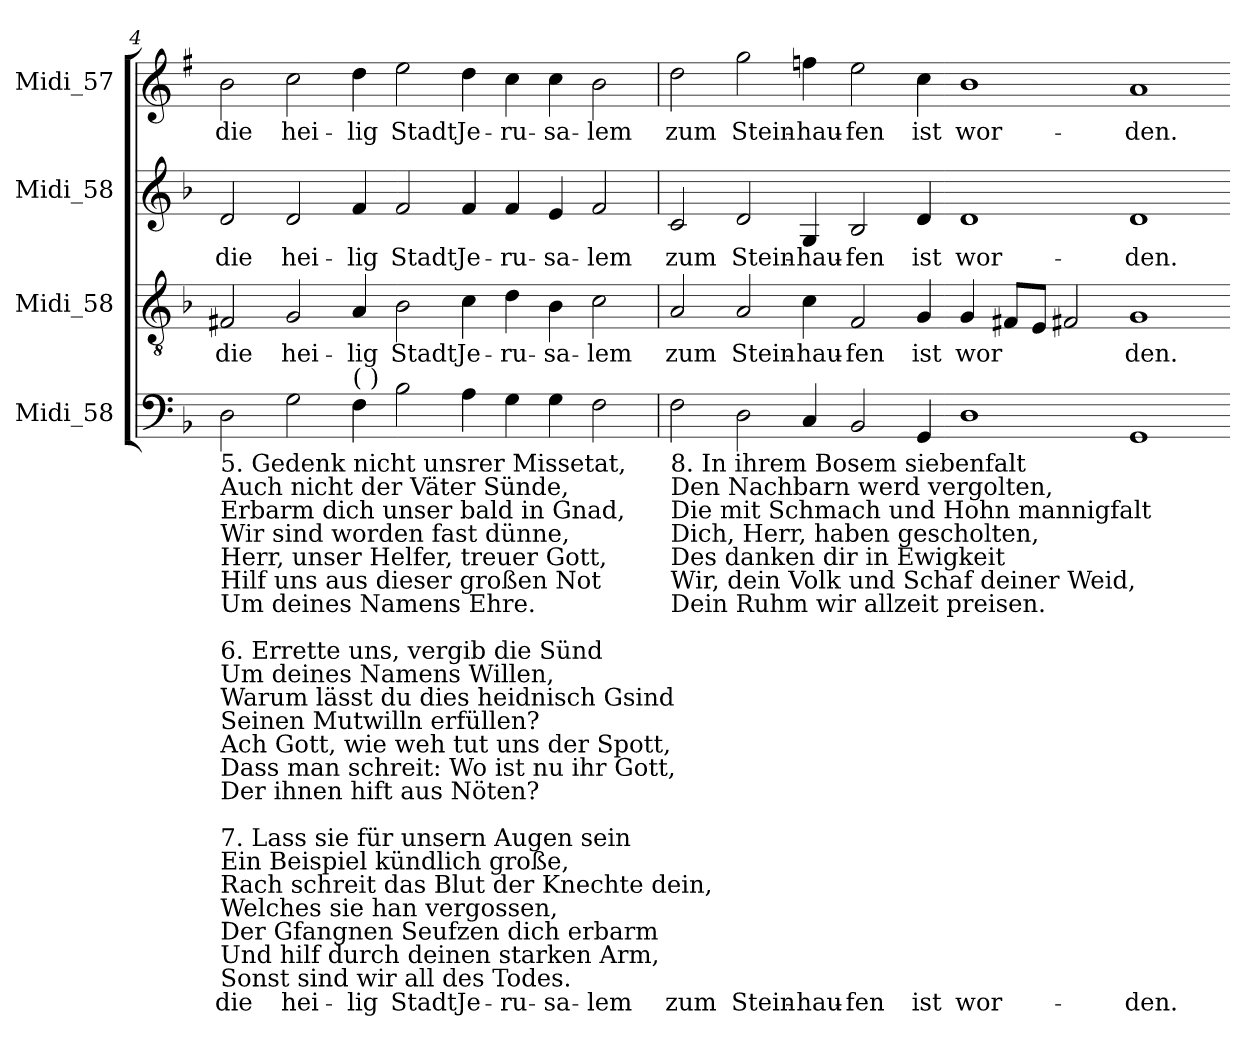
**kern	**text	**kern	**text	**kern	**text	**kern	**text
*part4	*part4	*part3	*part3	*part2	*part2	*part1	*part1
*staff4	*staff4	*staff3	*staff3	*staff2	*staff2	*staff1	*staff1
*I"Midi_58	*	*I"Midi_58	*	*I"Midi_58	*	*I"Midi_57	*
*clefF4	*	*clefGv2	*	*clefG2	*	*clefG2	*
*	*	*	*	*	*	*ITrd1c2	*
*k[b-]	*	*k[b-]	*	*k[b-]	*	*k[b-]	*
*F:	*	*F:	*	*F:	*	*F:	*
=4	=4	=4	=4	=4	=4	=4	=4
!LO:TX:b:t=5. Gedenk nicht unsrer Missetat,\nAuch nicht der Väter Sünde,\nErbarm dich unser bald in Gnad,\nWir sind worden fast dünne,\nHerr, unser Helfer, treuer Gott,\nHilf uns aus dieser großen Not\nUm deines Namens Ehre.\n\n6. Errette uns, vergib die Sünd\nUm deines Namens Willen,\nWarum lässt du dies heidnisch Gsind\nSeinen Mutwilln erfüllen?\nAch Gott, wie weh tut uns der Spott,\nDass man schreit&colon; Wo ist nu ihr Gott,\nDer ihnen hift aus Nöten?\n\n7. Lass sie für unsern Augen sein\nEin Beispiel kündlich große,\nRach schreit das Blut der Knechte dein,\nWelches sie han vergossen,\nDer Gfangnen Seufzen dich erbarm\nUnd hilf durch deinen starken Arm,\nSonst sind wir all des Todes.	!	!	!	!	!	!	!
!	!LO:LY:b	!	!LO:LY:b	!	!LO:LY:b	!	!LO:LY:b
2D	die	2F#X	die	2d	die	2a	die
!	!LO:LY:b	!	!LO:LY:b	!	!LO:LY:b	!	!LO:LY:b
2G	hei-	2G	hei-	2d	hei-	2b-	hei-
!LO:TX:a:t=(  )	!	!	!	!	!	!	!
!	!LO:LY:b	!	!LO:LY:b	!	!LO:LY:b	!	!LO:LY:b
4F	-lig	4A	-lig	4f	-lig	4cc	-lig
!	!LO:LY:b	!	!LO:LY:b	!	!LO:LY:b	!	!LO:LY:b
2B-	Stadt	2B-	Stadt	2f	Stadt	2dd	Stadt
!	!LO:LY:b	!	!LO:LY:b	!	!LO:LY:b	!	!LO:LY:b
4A	Je-	4c	Je-	4f	Je-	4cc	Je-
!	!LO:LY:b	!	!LO:LY:b	!	!LO:LY:b	!	!LO:LY:b
4G	-ru-	4d	-ru-	4f	-ru-	4b-	-ru-
!	!LO:LY:b	!	!LO:LY:b	!	!LO:LY:b	!	!LO:LY:b
4G	-sa-	4B-	-sa-	4e	-sa-	4b-	-sa-
!	!LO:LY:b	!	!LO:LY:b	!	!LO:LY:b	!	!LO:LY:b
2F	-lem	2c	-lem	2f	-lem	2a	-lem
=5	=5	=5	=5	=5	=5	=5	=5
!LO:TX:b:t=8. In ihrem Bosem siebenfalt\nDen Nachbarn werd vergolten,\nDie mit Schmach und Hohn mannigfalt\nDich, Herr, haben gescholten,\nDes danken dir in Ewigkeit\nWir, dein Volk und Schaf deiner Weid,\nDein Ruhm wir allzeit preisen.	!	!	!	!	!	!	!
!	!LO:LY:b	!	!LO:LY:b	!	!LO:LY:b	!	!LO:LY:b
2F	zum	2A	zum	2c	zum	2cc	zum
!	!LO:LY:b	!	!LO:LY:b	!	!LO:LY:b	!	!LO:LY:b
2D	Stein-	2A	Stein-	2d	Stein-	2ff	Stein-
!	!LO:LY:b	!	!LO:LY:b	!	!LO:LY:b	!	!LO:LY:b
4C	-hau-	4c	-hau-	4G	-hau-	4ee-X	-hau-
!	!LO:LY:b	!	!LO:LY:b	!	!LO:LY:b	!	!LO:LY:b
2BB-	-fen	2F	-fen	2B-	-fen	2dd	-fen
!	!LO:LY:b	!	!LO:LY:b	!	!LO:LY:b	!	!LO:LY:b
4GG	ist	4G	ist	4d	ist	4b-	ist
!	!LO:LY:b	!	!LO:LY:b	!	!LO:LY:b	!	!LO:LY:b
1D	wor-	4G	wor	1d	wor-	1a	wor-
.	.	8F#XL	.	.	.	.	.
.	.	8EJ	.	.	.	.	.
.	.	2F#X	.	.	.	.	.
!	!LO:LY:b	!	!LO:LY:b	!	!LO:LY:b	!	!LO:LY:b
1GG	-den.	1G	den.	1d	-den.	1g	-den.
=-	=-	=-	=-	=-	=-	=-	=-
*-	*-	*-	*-	*-	*-	*-	*-
